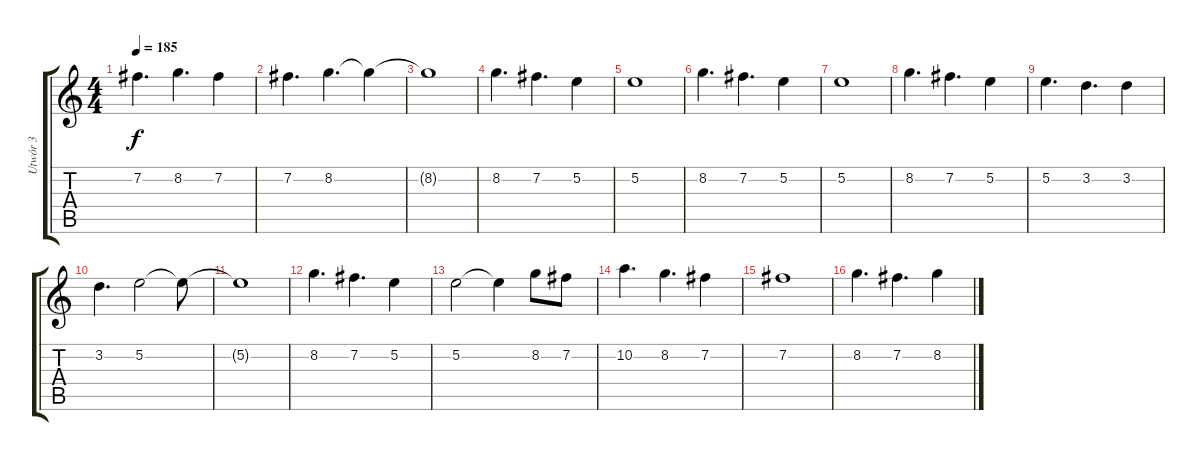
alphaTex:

\track ("Utwór 3" "Utwór 3") {instrument overdrivenguitar}
\staff {score tabs}
\tuning (E4 B3 G3 D3 A2 E2) {hide}
\ts (4 4)
\tempo 185
\clef g2
\ks c
7.2.4{d dy f} 8.2.4{d} 7.2.4 |
7.2.4{d} 8.2.4{d} 8.2{t}.4 |
8.2{t}.1 |
8.2.4{d} 7.2.4{d} 5.2.4 |
5.2.1 |
8.2.4{d} 7.2.4{d} 5.2.4 |
5.2.1 |
8.2.4{d} 7.2.4{d} 5.2.4 |
5.2.4{d} 3.2.4{d} 3.2.4 |
3.2.4{d} 5.2.2 5.2{t}.8 |
5.2{t}.1 |
8.2.4{d} 7.2.4{d} 5.2.4 |
5.2.2 5.2{t}.4 8.2.8 7.2.8 |
10.2.4{d} 8.2.4{d} 7.2.4 |
7.2.1 |
8.2.4{d} 7.2.4{d} 8.2.4
